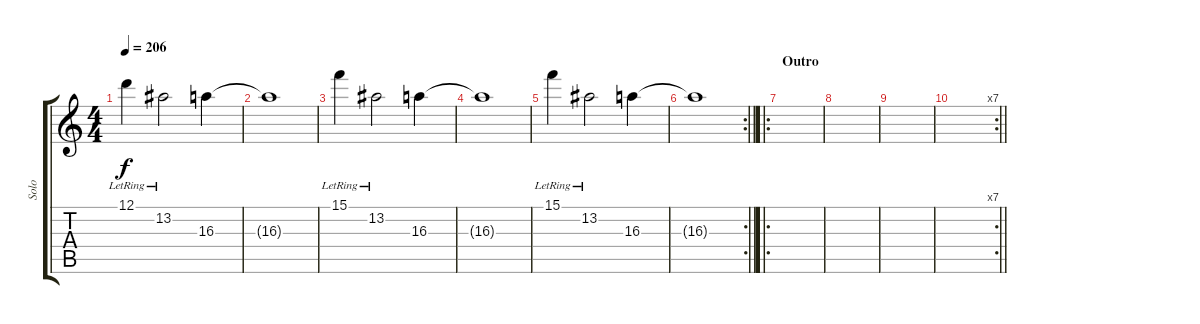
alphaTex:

\track ("Solo" "Solo") {instrument distortionguitar}
\staff {score tabs}
\tuning (D4 A3 F3 C3 G2 D2) {hide}
\ts (4 4)
\tempo 206
\clef g2
\ks c
12.1{lr}.4{dy f} 13.2{lr}.2 16.3.4 |
16.3{t}.1 |
15.1{lr}.4 13.2{lr}.2 16.3.4 |
16.3{t}.1 |
15.1{lr}.4 13.2{lr}.2 16.3.4 |
\rc 2
\barLineRight lightlight
16.3{t}.1 |
\ro
\section ("" "Outro")
|
|
|
\rc 7
\barLineRight lightlight
